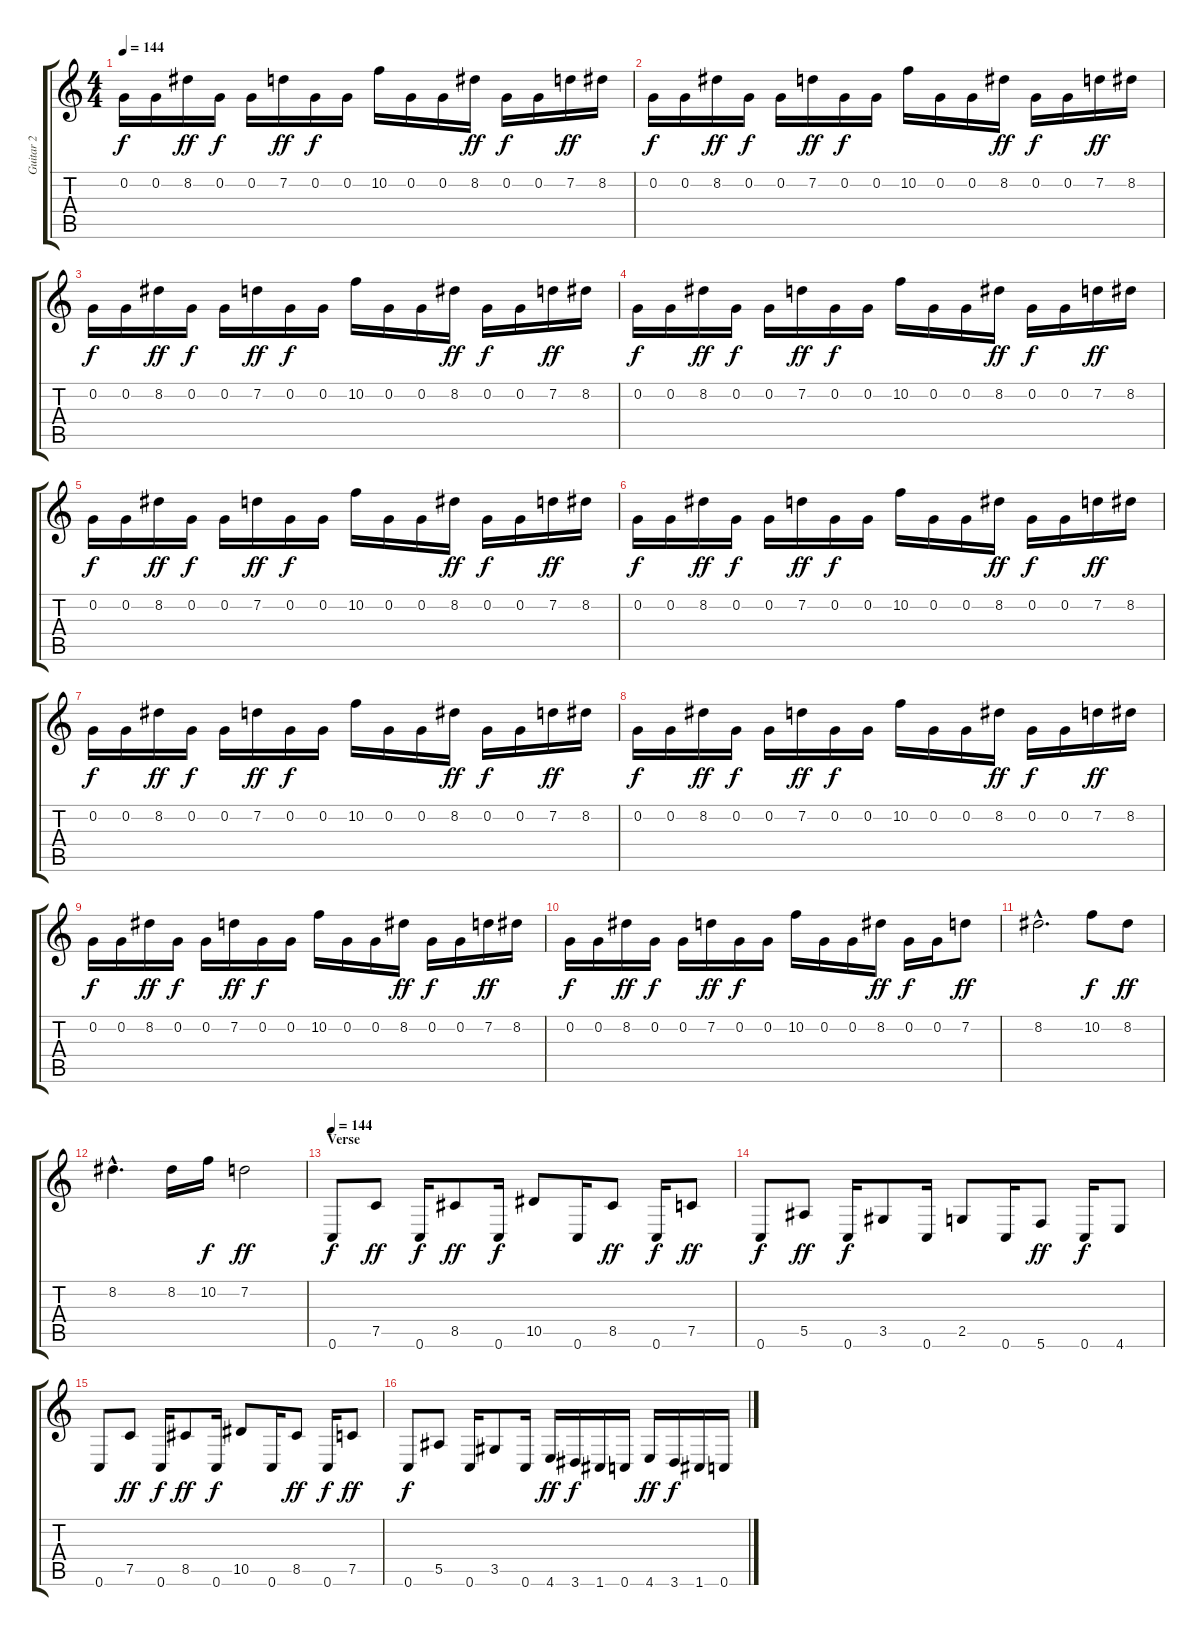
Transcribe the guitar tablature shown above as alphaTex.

\track ("Guitar 2" "Guitar 2") {instrument overdrivenguitar}
\staff {score tabs}
\tuning (C4 G3 Eb3 Bb2 F2 C2) {hide}
\ts (4 4)
\tempo 144
\clef g2
\ks c
0.2.16{dy f} 0.2.16 8.2.16{dy ff} 0.2.16{dy f} 0.2.16 7.2.16{dy ff} 0.2.16{dy f} 0.2.16 10.2.16 0.2.16 0.2.16 8.2.16{dy ff} 0.2.16{dy f} 0.2.16 7.2.16{dy ff} 8.2.16 |
0.2.16{dy f} 0.2.16 8.2.16{dy ff} 0.2.16{dy f} 0.2.16 7.2.16{dy ff} 0.2.16{dy f} 0.2.16 10.2.16 0.2.16 0.2.16 8.2.16{dy ff} 0.2.16{dy f} 0.2.16 7.2.16{dy ff} 8.2.16 |
0.2.16{dy f} 0.2.16 8.2.16{dy ff} 0.2.16{dy f} 0.2.16 7.2.16{dy ff} 0.2.16{dy f} 0.2.16 10.2.16 0.2.16 0.2.16 8.2.16{dy ff} 0.2.16{dy f} 0.2.16 7.2.16{dy ff} 8.2.16 |
0.2.16{dy f} 0.2.16 8.2.16{dy ff} 0.2.16{dy f} 0.2.16 7.2.16{dy ff} 0.2.16{dy f} 0.2.16 10.2.16 0.2.16 0.2.16 8.2.16{dy ff} 0.2.16{dy f} 0.2.16 7.2.16{dy ff} 8.2.16 |
0.2.16{dy f} 0.2.16 8.2.16{dy ff} 0.2.16{dy f} 0.2.16 7.2.16{dy ff} 0.2.16{dy f} 0.2.16 10.2.16 0.2.16 0.2.16 8.2.16{dy ff} 0.2.16{dy f} 0.2.16 7.2.16{dy ff} 8.2.16 |
0.2.16{dy f} 0.2.16 8.2.16{dy ff} 0.2.16{dy f} 0.2.16 7.2.16{dy ff} 0.2.16{dy f} 0.2.16 10.2.16 0.2.16 0.2.16 8.2.16{dy ff} 0.2.16{dy f} 0.2.16 7.2.16{dy ff} 8.2.16 |
0.2.16{dy f} 0.2.16 8.2.16{dy ff} 0.2.16{dy f} 0.2.16 7.2.16{dy ff} 0.2.16{dy f} 0.2.16 10.2.16 0.2.16 0.2.16 8.2.16{dy ff} 0.2.16{dy f} 0.2.16 7.2.16{dy ff} 8.2.16 |
0.2.16{dy f} 0.2.16 8.2.16{dy ff} 0.2.16{dy f} 0.2.16 7.2.16{dy ff} 0.2.16{dy f} 0.2.16 10.2.16 0.2.16 0.2.16 8.2.16{dy ff} 0.2.16{dy f} 0.2.16 7.2.16{dy ff} 8.2.16 |
0.2.16{dy f} 0.2.16 8.2.16{dy ff} 0.2.16{dy f} 0.2.16 7.2.16{dy ff} 0.2.16{dy f} 0.2.16 10.2.16 0.2.16 0.2.16 8.2.16{dy ff} 0.2.16{dy f} 0.2.16 7.2.16{dy ff} 8.2.16 |
0.2.16{dy f} 0.2.16 8.2.16{dy ff} 0.2.16{dy f} 0.2.16 7.2.16{dy ff} 0.2.16{dy f} 0.2.16 10.2.16 0.2.16 0.2.16 8.2.16{dy ff} 0.2.16{dy f} 0.2.16 7.2.8{dy ff} |
8.2{hac}.2{d} 10.2.8{dy f} 8.2.8{dy ff} |
8.2{hac}.4{d} 8.2.16 10.2.16{dy f} 7.2.2{dy ff} |
\section ("" "Verse")
\tempo 144
0.6.8{dy f} 7.5.8{dy ff} 0.6.16{dy f} 8.5.8{dy ff} 0.6.16{dy f} 10.5.8 0.6.16 8.5.8{dy ff} 0.6.16{dy f} 7.5.8{dy ff} |
0.6.8{dy f} 5.5.8{dy ff} 0.6.16{dy f} 3.5.8 0.6.16 2.5.8 0.6.16 5.6.8{dy ff} 0.6.16{dy f} 4.6.8 |
0.6.8 7.5.8{dy ff} 0.6.16{dy f} 8.5.8{dy ff} 0.6.16{dy f} 10.5.8 0.6.16 8.5.8{dy ff} 0.6.16{dy f} 7.5.8{dy ff} |
0.6.8{dy f} 5.5.8 0.6.16 3.5.8 0.6.16 4.6.16{dy ff} 3.6.16{dy f} 1.6.16 0.6.16 4.6.16{dy ff} 3.6.16{dy f} 1.6.16 0.6.16
